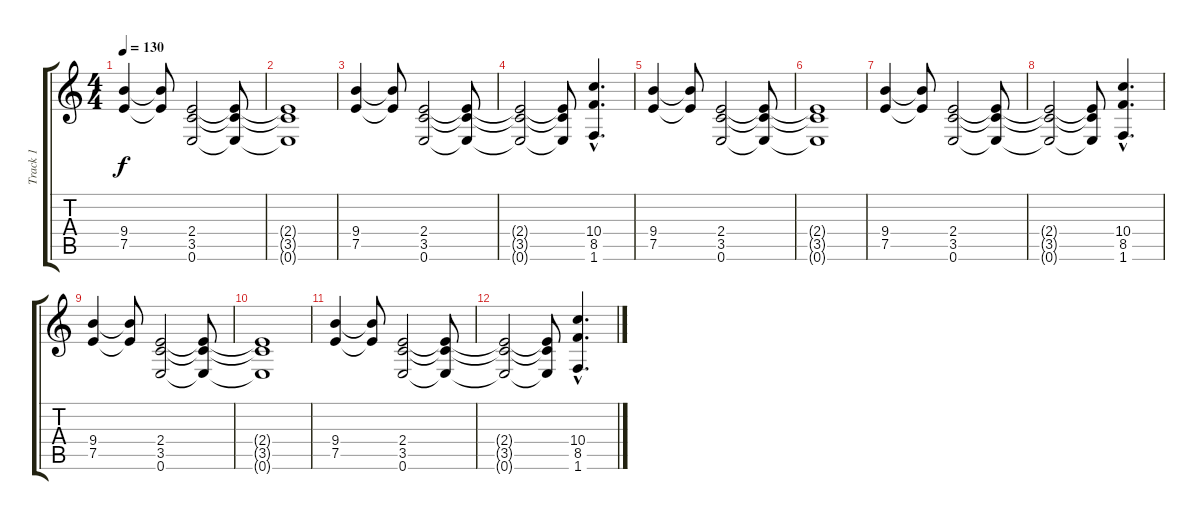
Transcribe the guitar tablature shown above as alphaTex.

\track ("Track 1" "Track 1") {instrument overdrivenguitar}
\staff {score tabs}
\tuning (E4 B3 G3 D3 A2 E2) {hide}
\ts (4 4)
\tempo 130
\clef g2
\ks c
(9.4 7.5).4{dy f instrument overdrivenguitar} (9.4{t} 7.5{t}).8 (2.4 3.5 0.6).2 (2.4{t} 3.5{t} 0.6{t}).8 |
(2.4{t} 3.5{t} 0.6{t}).1 |
(9.4 7.5).4 (9.4{t} 7.5{t}).8 (2.4 3.5 0.6).2 (2.4{t} 3.5{t} 0.6{t}).8 |
(2.4{t} 3.5{t} 0.6{t}).2 (2.4{t} 3.5{t} 0.6{t}).8 (10.4{hac} 8.5{hac} 1.6{hac}).4{d} |
(9.4 7.5).4 (9.4{t} 7.5{t}).8 (2.4 3.5 0.6).2 (2.4{t} 3.5{t} 0.6{t}).8 |
(2.4{t} 3.5{t} 0.6{t}).1 |
(9.4 7.5).4 (9.4{t} 7.5{t}).8 (2.4 3.5 0.6).2 (2.4{t} 3.5{t} 0.6{t}).8 |
(2.4{t} 3.5{t} 0.6{t}).2 (2.4{t} 3.5{t} 0.6{t}).8 (10.4{hac} 8.5{hac} 1.6{hac}).4{d} |
(9.4 7.5).4 (9.4{t} 7.5{t}).8 (2.4 3.5 0.6).2 (2.4{t} 3.5{t} 0.6{t}).8 |
(2.4{t} 3.5{t} 0.6{t}).1 |
(9.4 7.5).4 (9.4{t} 7.5{t}).8 (2.4 3.5 0.6).2 (2.4{t} 3.5{t} 0.6{t}).8 |
(2.4{t} 3.5{t} 0.6{t}).2 (2.4{t} 3.5{t} 0.6{t}).8 (10.4{hac} 8.5{hac} 1.6{hac}).4{d}
